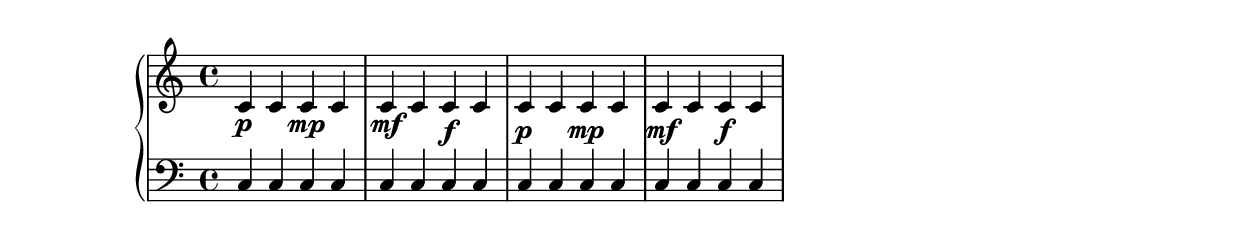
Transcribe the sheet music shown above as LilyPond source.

\version "2.16.0"

\header {
  texidoc = "The @code{X-offset} of @code{DynamicText} grobs in a
@code{Dynamics} context should be averaged over the center of
@code{NoteColumn} grobs in the @code{DynamicText}'s @code{PaperColumn}.
"
}

\score {
  <<
    \new PianoStaff <<
      \new Staff = "up" {
        \clef treble
        \relative c' {
          c4\p c c\mp c |
          c4\mf c c\f c |
          <<
            \repeat unfold 8 c4
            \new Dynamics = "dynamics" \with {
              alignBelowContext = "up"
            } {
              s4\p s s\mp s |
              s4\mf s s\f s
            }
          >>
        }
      }
      \new Staff = "down" {
        \clef bass
        \repeat unfold 16 c4
      }
    >>
  >>
}
